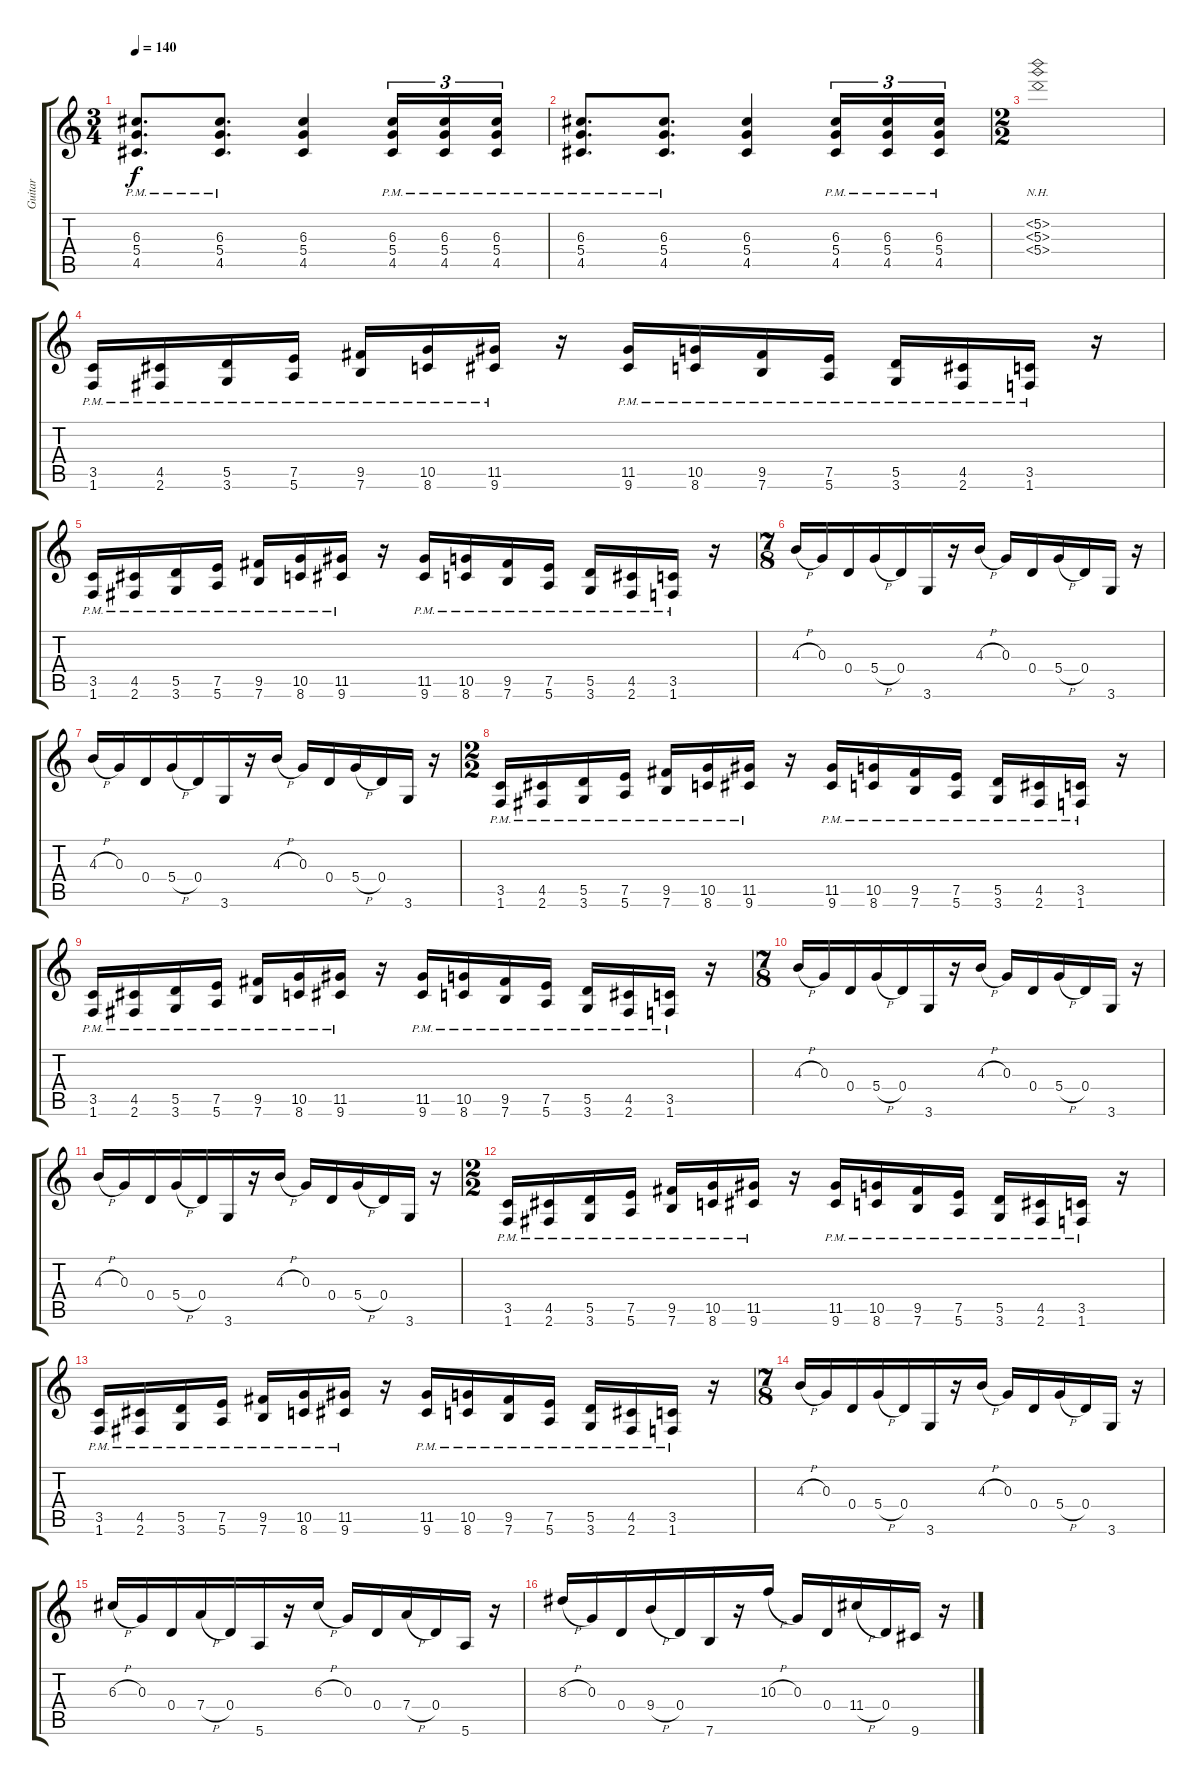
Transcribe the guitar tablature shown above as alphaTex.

\track ("Guitar" "Guitar") {instrument distortionguitar}
\staff {score tabs}
\tuning (E4 B3 G3 D3 A2 E2) {hide}
\ts (3 4)
\tempo 140
\clef g2
\ks c
(6.3{pm} 5.4{pm} 4.5{pm}).8{d dy f} (6.3{pm} 5.4{pm} 4.5{pm}).8{d} (6.3 5.4 4.5).4 (6.3{pm} 5.4{pm} 4.5{pm}).16{tu (3 2)} (6.3{pm} 5.4{pm} 4.5{pm}).16{tu (3 2)} (6.3{pm} 5.4{pm} 4.5{pm}).16{tu (3 2)} |
(6.3{pm} 5.4{pm} 4.5{pm}).8{d} (6.3{pm} 5.4{pm} 4.5{pm}).8{d} (6.3 5.4 4.5).4 (6.3{pm} 5.4{pm} 4.5{pm}).16{tu (3 2)} (6.3{pm} 5.4{pm} 4.5{pm}).16{tu (3 2)} (6.3{pm} 5.4{pm} 4.5{pm}).16{tu (3 2)} |
\ts (2 2)
(5.2{nh} 5.3{nh} 5.4{nh}).1 |
(3.5{pm} 1.6{pm}).16 (4.5{pm} 2.6{pm}).16 (5.5{pm} 3.6{pm}).16 (7.5{pm} 5.6{pm}).16 (9.5{pm} 7.6{pm}).16 (10.5{pm} 8.6{pm}).16 (11.5{pm} 9.6{pm}).16 r.16 (11.5{pm} 9.6{pm}).16 (10.5{pm} 8.6{pm}).16 (9.5{pm} 7.6{pm}).16 (7.5{pm} 5.6{pm}).16 (5.5{pm} 3.6{pm}).16 (4.5{pm} 2.6{pm}).16 (3.5{pm} 1.6{pm}).16 r.16 |
(3.5{pm} 1.6{pm}).16 (4.5{pm} 2.6{pm}).16 (5.5{pm} 3.6{pm}).16 (7.5{pm} 5.6{pm}).16 (9.5{pm} 7.6{pm}).16 (10.5{pm} 8.6{pm}).16 (11.5{pm} 9.6{pm}).16 r.16 (11.5{pm} 9.6{pm}).16 (10.5{pm} 8.6{pm}).16 (9.5{pm} 7.6{pm}).16 (7.5{pm} 5.6{pm}).16 (5.5{pm} 3.6{pm}).16 (4.5{pm} 2.6{pm}).16 (3.5{pm} 1.6{pm}).16 r.16 |
\ts (7 8)
4.3{h}.16 0.3.16 0.4.16 5.4{h}.16 0.4.16 3.6.16 r.16 4.3{h}.16 0.3.16 0.4.16 5.4{h}.16 0.4.16 3.6.16 r.16 |
4.3{h}.16 0.3.16 0.4.16 5.4{h}.16 0.4.16 3.6.16 r.16 4.3{h}.16 0.3.16 0.4.16 5.4{h}.16 0.4.16 3.6.16 r.16 |
\ts (2 2)
(3.5{pm} 1.6{pm}).16 (4.5{pm} 2.6{pm}).16 (5.5{pm} 3.6{pm}).16 (7.5{pm} 5.6{pm}).16 (9.5{pm} 7.6{pm}).16 (10.5{pm} 8.6{pm}).16 (11.5{pm} 9.6{pm}).16 r.16 (11.5{pm} 9.6{pm}).16 (10.5{pm} 8.6{pm}).16 (9.5{pm} 7.6{pm}).16 (7.5{pm} 5.6{pm}).16 (5.5{pm} 3.6{pm}).16 (4.5{pm} 2.6{pm}).16 (3.5{pm} 1.6{pm}).16 r.16 |
(3.5{pm} 1.6{pm}).16 (4.5{pm} 2.6{pm}).16 (5.5{pm} 3.6{pm}).16 (7.5{pm} 5.6{pm}).16 (9.5{pm} 7.6{pm}).16 (10.5{pm} 8.6{pm}).16 (11.5{pm} 9.6{pm}).16 r.16 (11.5{pm} 9.6{pm}).16 (10.5{pm} 8.6{pm}).16 (9.5{pm} 7.6{pm}).16 (7.5{pm} 5.6{pm}).16 (5.5{pm} 3.6{pm}).16 (4.5{pm} 2.6{pm}).16 (3.5{pm} 1.6{pm}).16 r.16 |
\ts (7 8)
4.3{h}.16 0.3.16 0.4.16 5.4{h}.16 0.4.16 3.6.16 r.16 4.3{h}.16 0.3.16 0.4.16 5.4{h}.16 0.4.16 3.6.16 r.16 |
4.3{h}.16 0.3.16 0.4.16 5.4{h}.16 0.4.16 3.6.16 r.16 4.3{h}.16 0.3.16 0.4.16 5.4{h}.16 0.4.16 3.6.16 r.16 |
\ts (2 2)
(3.5{pm} 1.6{pm}).16 (4.5{pm} 2.6{pm}).16 (5.5{pm} 3.6{pm}).16 (7.5{pm} 5.6{pm}).16 (9.5{pm} 7.6{pm}).16 (10.5{pm} 8.6{pm}).16 (11.5{pm} 9.6{pm}).16 r.16 (11.5{pm} 9.6{pm}).16 (10.5{pm} 8.6{pm}).16 (9.5{pm} 7.6{pm}).16 (7.5{pm} 5.6{pm}).16 (5.5{pm} 3.6{pm}).16 (4.5{pm} 2.6{pm}).16 (3.5{pm} 1.6{pm}).16 r.16 |
(3.5{pm} 1.6{pm}).16 (4.5{pm} 2.6{pm}).16 (5.5{pm} 3.6{pm}).16 (7.5{pm} 5.6{pm}).16 (9.5{pm} 7.6{pm}).16 (10.5{pm} 8.6{pm}).16 (11.5{pm} 9.6{pm}).16 r.16 (11.5{pm} 9.6{pm}).16 (10.5{pm} 8.6{pm}).16 (9.5{pm} 7.6{pm}).16 (7.5{pm} 5.6{pm}).16 (5.5{pm} 3.6{pm}).16 (4.5{pm} 2.6{pm}).16 (3.5{pm} 1.6{pm}).16 r.16 |
\ts (7 8)
4.3{h}.16 0.3.16 0.4.16 5.4{h}.16 0.4.16 3.6.16 r.16 4.3{h}.16 0.3.16 0.4.16 5.4{h}.16 0.4.16 3.6.16 r.16 |
6.3{h}.16 0.3.16 0.4.16 7.4{h}.16 0.4.16 5.6.16 r.16 6.3{h}.16 0.3.16 0.4.16 7.4{h}.16 0.4.16 5.6.16 r.16 |
8.3{h}.16 0.3.16 0.4.16 9.4{h}.16 0.4.16 7.6.16 r.16 10.3{h}.16 0.3.16 0.4.16 11.4{h}.16 0.4.16 9.6.16 r.16
